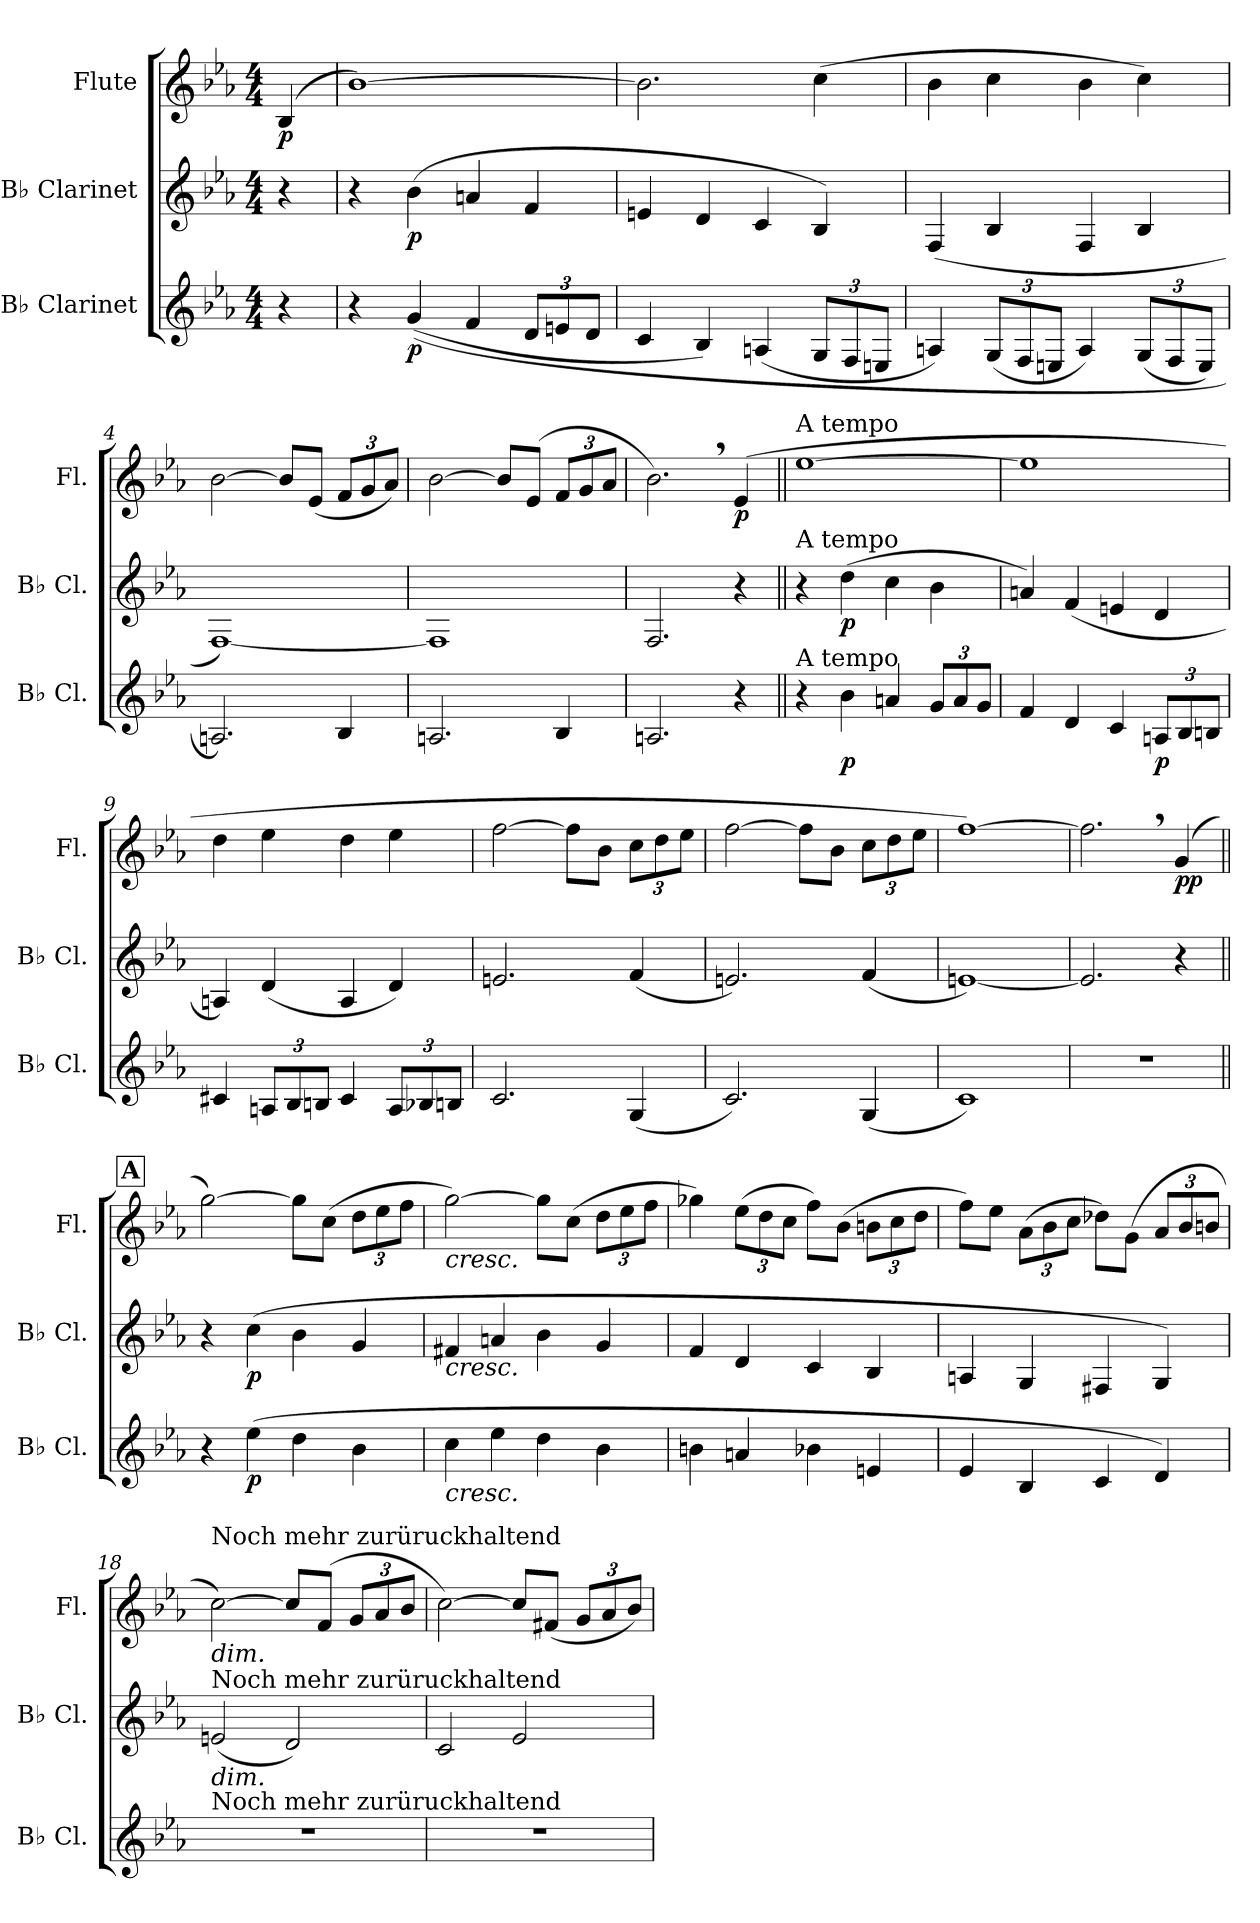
**kern	**dynam	**kern	**dynam	**kern	**dynam
*part3	*part3	*part2	*part2	*part1	*part1
*staff3	*staff3	*staff2	*staff2	*staff1	*staff1
*I"B♭ Clarinet	*	*I"B♭ Clarinet	*	*I"Flute	*
*I'B♭ Cl.	*	*I'B♭ Cl.	*	*I'Fl.	*
*clefG2	*	*clefG2	*	*clefG2	*
*ITrd1c2	*	*ITrd1c2	*	*	*
*k[b-e-a-d-g-]	*	*k[b-e-a-d-g-]	*	*k[b-e-a-]	*
*M4/4	*	*M4/4	*	*M4/4	*
=	=	=	=	=	=
!	!	!	!	!	!LO:DY:b
4r	.	4r	.	(<4B-/	p
=1	=1	=1	=1	=1	=1
4r	.	4r	.	[1b-)	.
!	!LO:DY:b	!	!LO:DY:b	!	!
(>(<4f/	p	(>4a-\	p	.	.
4e-/	.	4gn/	.	.	.
*Xbrackettup	*	*	*	*	*
12c/L	.	4e-/	.	.	.
12dn/	.	.	.	.	.
12c/J	.	.	.	.	.
=2	=2	=2	=2	=2	=2
4B-/	.	4dn/	.	2.b-\]	.
4A-/)	.	4c/	.	.	.
(<4Gn/	.	4B-/	.	.	.
12F/L	.	4A-/)	.	(>4cc\	.
12E-/	.	.	.	.	.
12Dn/J	.	.	.	.	.
=3	=3	=3	=3	=3	=3
4Gn/)	.	(<4E-/	.	4b-\	.
(<12F/L	.	4A-/	.	4cc\	.
12E-/	.	.	.	.	.
12Dn/J	.	.	.	.	.
4G/)	.	4E-/	.	4b-\	.
(<12F/L	.	4A-/	.	4cc\)	.
12E-/	.	.	.	.	.
12D/J)	.	.	.	.	.
=4	=4	=4	=4	=4	=4
2.Gn/)	.	[1E-)	.	[2b-\	.
.	.	.	.	8b-/L]	.
.	.	.	.	(<8e-/J	.
*	*	*	*	*Xbrackettup	*
4A-/	.	.	.	12f/L	.
.	.	.	.	12g/	.
.	.	.	.	12a-/J)	.
!!LO:LB:g=z
=5	=5	=5	=5	=5	=5
2.Gn/	.	1E-]	.	[2b-\	.
.	.	.	.	8b-/L]	.
.	.	.	.	(<8e-/J	.
4A-/	.	.	.	12f/L	.
.	.	.	.	12g/	.
.	.	.	.	12a-/J	.
=6	=6	=6	=6	=6	=6
2.Gn/	.	2.E-/	.	2.b-,\)	.
!	!	!	!	!	!LO:DY:b
4r	.	4r	.	(>4e-/	p
=7||	=7||	=7||	=7||	=7||	=7||
!	!	!	!	!LO:TX:a:t=A tempo	!
!	!	!LO:TX:a:t=A tempo	!	!	!
!LO:TX:a:t=A tempo	!	!	!	!	!
4r	.	4r	.	[1ee-	.
!	!LO:DY:b	!	!LO:DY:b	!	!
4a-\	p	(>4cc\	p	.	.
4gn/	.	4b-\	.	.	.
12f/L	.	4a-\	.	.	.
12g/	.	.	.	.	.
12f/J	.	.	.	.	.
=8	=8	=8	=8	=8	=8
4e-/	.	4gn/)	.	1ee-]	.
4c/	.	(<4e-/	.	.	.
4B-/	.	4dn/	.	.	.
!	!LO:DY:b	!	!	!	!
12Gn/L	p	4c/	.	.	.
12A-/	.	.	.	.	.
12An/J	.	.	.	.	.
=9	=9	=9	=9	=9	=9
4Bn/	.	4Gn/)	.	4dd\	.
12Gn/L	.	(<4c/	.	4ee-\	.
12A-/	.	.	.	.	.
12An/J	.	.	.	.	.
4B/	.	4G/	.	4dd\	.
12G/L	.	4c/)	.	4ee-\	.
12A-X/	.	.	.	.	.
12An/J	.	.	.	.	.
!!LO:LB:g=z
=10	=10	=10	=10	=10	=10
2.B-/	.	2.dn/	.	[2ff\	.
.	.	.	.	8ff\L]	.
.	.	.	.	8b-\J	.
(<4F/	.	(<4e-/	.	12cc\L	.
.	.	.	.	12dd\	.
.	.	.	.	12ee-\J	.
=11	=11	=11	=11	=11	=11
2.B-/)	.	2.dn/)	.	[2ff\	.
.	.	.	.	8ff\L]	.
.	.	.	.	8b-\J	.
(<4F/	.	(<4e-/	.	12cc\L	.
.	.	.	.	12dd\	.
.	.	.	.	12ee-\J	.
=12	=12	=12	=12	=12	=12
1B-)	.	[1dn)	.	[1ff)	.
=13	=13	=13	=13	=13	=13
1r	.	2.d/]	.	2.ff,\]	.
!	!	!	!	!	!LO:DY:b
!	!	!	!	!	!LO:DY:n=1:b
.	.	4r	.	(<4g/	p p
!!LO:REH:place=s1:a:B:fs=14:t=A
=14||	=14||	=14||	=14||	=14||	=14||
4r	.	4r	.	[2gg\)	.
!	!LO:DY:b	!	!LO:DY:b	!	!
(>4dd-\	p	(>4b-\	p	.	.
4cc\	.	4a-\	.	8gg\L]	.
.	.	.	.	(>8cc\J	.
4a-\	.	4f/	.	12dd\L	.
.	.	.	.	12ee-\	.
.	.	.	.	12ff\J	.
=15	=15	=15	=15	=15	=15
!	!	!	!	!LO:TX:b:i:t=cresc.	!
!	!	!LO:TX:b:i:t=cresc.	!	!	!
!LO:TX:b:i:t=cresc.	!	!	!	!	!
4b-\	.	4en/	.	[2gg\)	.
4dd-\	.	4gn/	.	.	.
4cc\	.	4a-\	.	8gg\L]	.
.	.	.	.	(>8cc\J	.
4a-\	.	4f/	.	12dd\L	.
.	.	.	.	12ee-\	.
.	.	.	.	12ff\J	.
!!LO:PB:g=z
=16	=16	=16	=16	=16	=16
4an\	.	4e-/	.	4gg-X\)	.
4gn/	.	4c/	.	(>12ee-\L	.
.	.	.	.	12dd\	.
.	.	.	.	12cc\J	.
4a-X\	.	4B-/	.	8ff\L)	.
.	.	.	.	(>8b-\J	.
4dn/	.	4A-/	.	12bn\L	.
.	.	.	.	12cc\	.
.	.	.	.	12dd\J	.
=17	=17	=17	=17	=17	=17
4d-/	.	4Gn/	.	8ff\L)	.
.	.	.	.	8ee-\J	.
4A-/	.	4F/	.	(>12a-\L	.
.	.	.	.	12b-\	.
.	.	.	.	12cc\J	.
4B-/	.	4En/	.	8dd-X\L)	.
.	.	.	.	(>8g\J	.
4c/)	.	4F/)	.	12a-/L	.
.	.	.	.	12b-/	.
.	.	.	.	12bn/J	.
=18	=18	=18	=18	=18	=18
!	!	!	!	!LO:TX:a:t=Noch mehr zurüruckhaltend	!
!	!	!	!	!LO:TX:b:i:t=dim.	!
!	!	!LO:TX:a:t=Noch mehr zurüruckhaltend	!	!	!
!	!	!LO:TX:b:i:t=dim.	!	!	!
!LO:TX:a:t=Noch mehr zurüruckhaltend	!	!	!	!	!
1r	.	(<2dn/	.	[2cc\)	.
.	.	2c/)	.	8cc/L]	.
.	.	.	.	(<8f/J	.
.	.	.	.	12g/L	.
.	.	.	.	12a-/	.
.	.	.	.	12b-/J	.
=19	=19	=19	=19	=19	=19
1r	.	2B-/	.	[2cc\)	.
.	.	2d-/	.	8cc/L]	.
.	.	.	.	(<8f#X/J	.
.	.	.	.	12g/L	.
.	.	.	.	12a-/	.
.	.	.	.	12b-/J)	.
=	=	=	=	=	=
*-	*-	*-	*-	*-	*-
